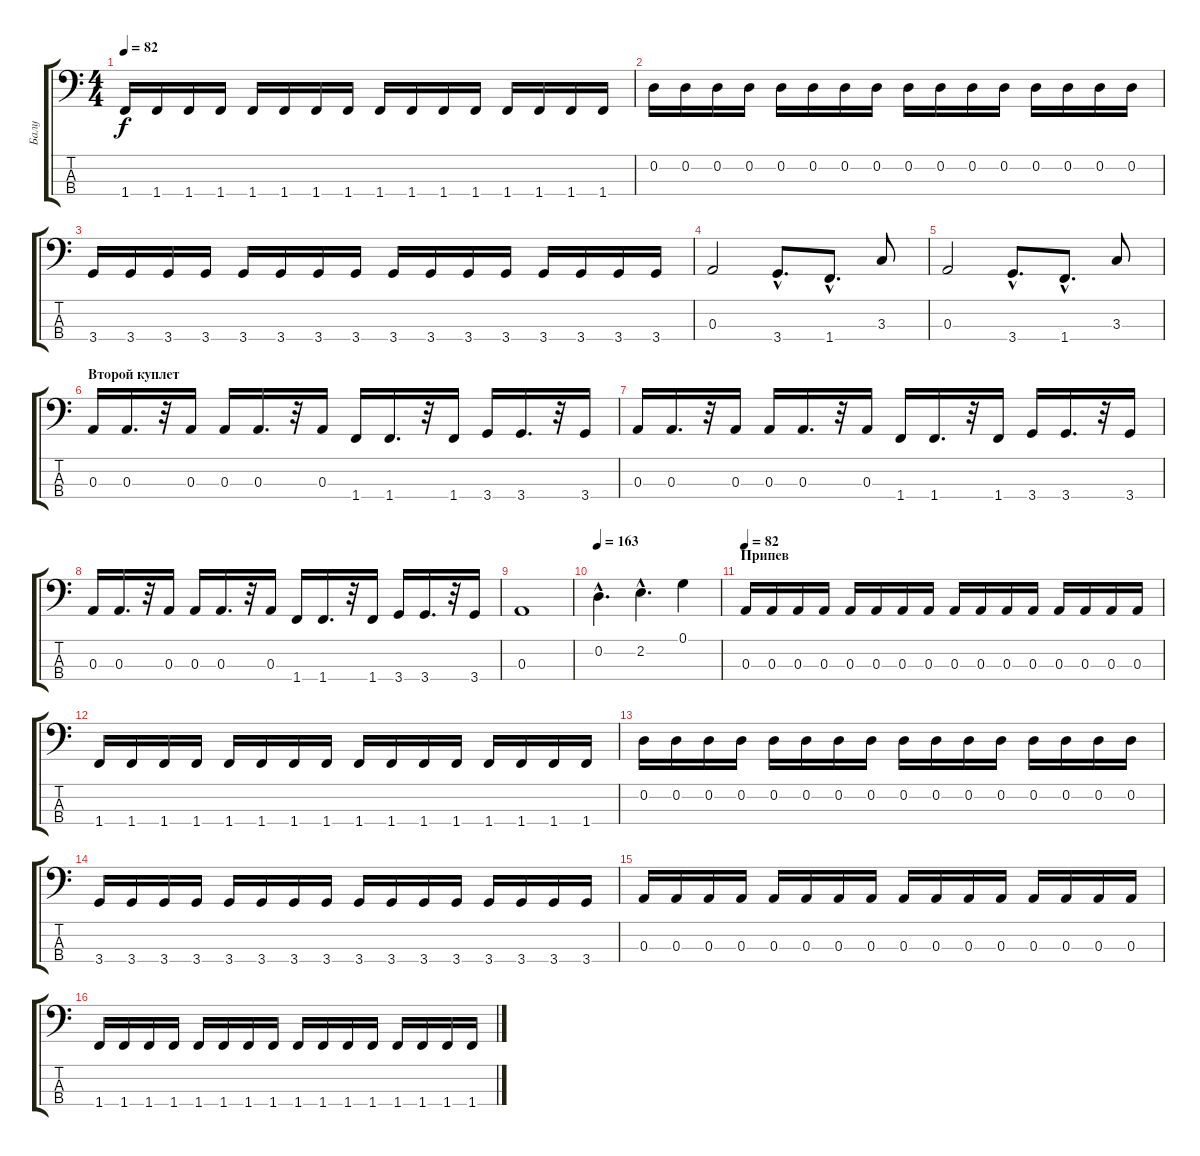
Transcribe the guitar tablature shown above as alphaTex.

\track ("Балу" "Балу") {instrument electricbasspick}
\staff {score tabs}
\tuning (G2 D2 A1 E1) {hide}
\ts (4 4)
\tempo 82
\clef f4
\ks c
1.4.16{dy f} 1.4.16 1.4.16 1.4.16 1.4.16 1.4.16 1.4.16 1.4.16 1.4.16 1.4.16 1.4.16 1.4.16 1.4.16 1.4.16 1.4.16 1.4.16 |
0.2.16 0.2.16 0.2.16 0.2.16 0.2.16 0.2.16 0.2.16 0.2.16 0.2.16 0.2.16 0.2.16 0.2.16 0.2.16 0.2.16 0.2.16 0.2.16 |
3.4.16 3.4.16 3.4.16 3.4.16 3.4.16 3.4.16 3.4.16 3.4.16 3.4.16 3.4.16 3.4.16 3.4.16 3.4.16 3.4.16 3.4.16 3.4.16 |
0.3.2 3.4{hac}.8{d} 1.4{hac}.8{d} 3.3.8 |
0.3.2 3.4{hac}.8{d} 1.4{hac}.8{d} 3.3.8 |
\section ("" "Второй куплет")
0.3.16 0.3.16{d} r.32 0.3.16 0.3.16 0.3.16{d} r.32 0.3.16 1.4.16 1.4.16{d} r.32 1.4.16 3.4.16 3.4.16{d} r.32 3.4.16 |
0.3.16 0.3.16{d} r.32 0.3.16 0.3.16 0.3.16{d} r.32 0.3.16 1.4.16 1.4.16{d} r.32 1.4.16 3.4.16 3.4.16{d} r.32 3.4.16 |
0.3.16 0.3.16{d} r.32 0.3.16 0.3.16 0.3.16{d} r.32 0.3.16 1.4.16 1.4.16{d} r.32 1.4.16 3.4.16 3.4.16{d} r.32 3.4.16 |
0.3.1 |
\tempo 163
0.2{hac}.4{d} 2.2{hac}.4{d} 0.1.4 |
\section ("" "Припев")
\tempo 82
0.3.16 0.3.16 0.3.16 0.3.16 0.3.16 0.3.16 0.3.16 0.3.16 0.3.16 0.3.16 0.3.16 0.3.16 0.3.16 0.3.16 0.3.16 0.3.16 |
1.4.16 1.4.16 1.4.16 1.4.16 1.4.16 1.4.16 1.4.16 1.4.16 1.4.16 1.4.16 1.4.16 1.4.16 1.4.16 1.4.16 1.4.16 1.4.16 |
0.2.16 0.2.16 0.2.16 0.2.16 0.2.16 0.2.16 0.2.16 0.2.16 0.2.16 0.2.16 0.2.16 0.2.16 0.2.16 0.2.16 0.2.16 0.2.16 |
3.4.16 3.4.16 3.4.16 3.4.16 3.4.16 3.4.16 3.4.16 3.4.16 3.4.16 3.4.16 3.4.16 3.4.16 3.4.16 3.4.16 3.4.16 3.4.16 |
0.3.16 0.3.16 0.3.16 0.3.16 0.3.16 0.3.16 0.3.16 0.3.16 0.3.16 0.3.16 0.3.16 0.3.16 0.3.16 0.3.16 0.3.16 0.3.16 |
1.4.16 1.4.16 1.4.16 1.4.16 1.4.16 1.4.16 1.4.16 1.4.16 1.4.16 1.4.16 1.4.16 1.4.16 1.4.16 1.4.16 1.4.16 1.4.16
